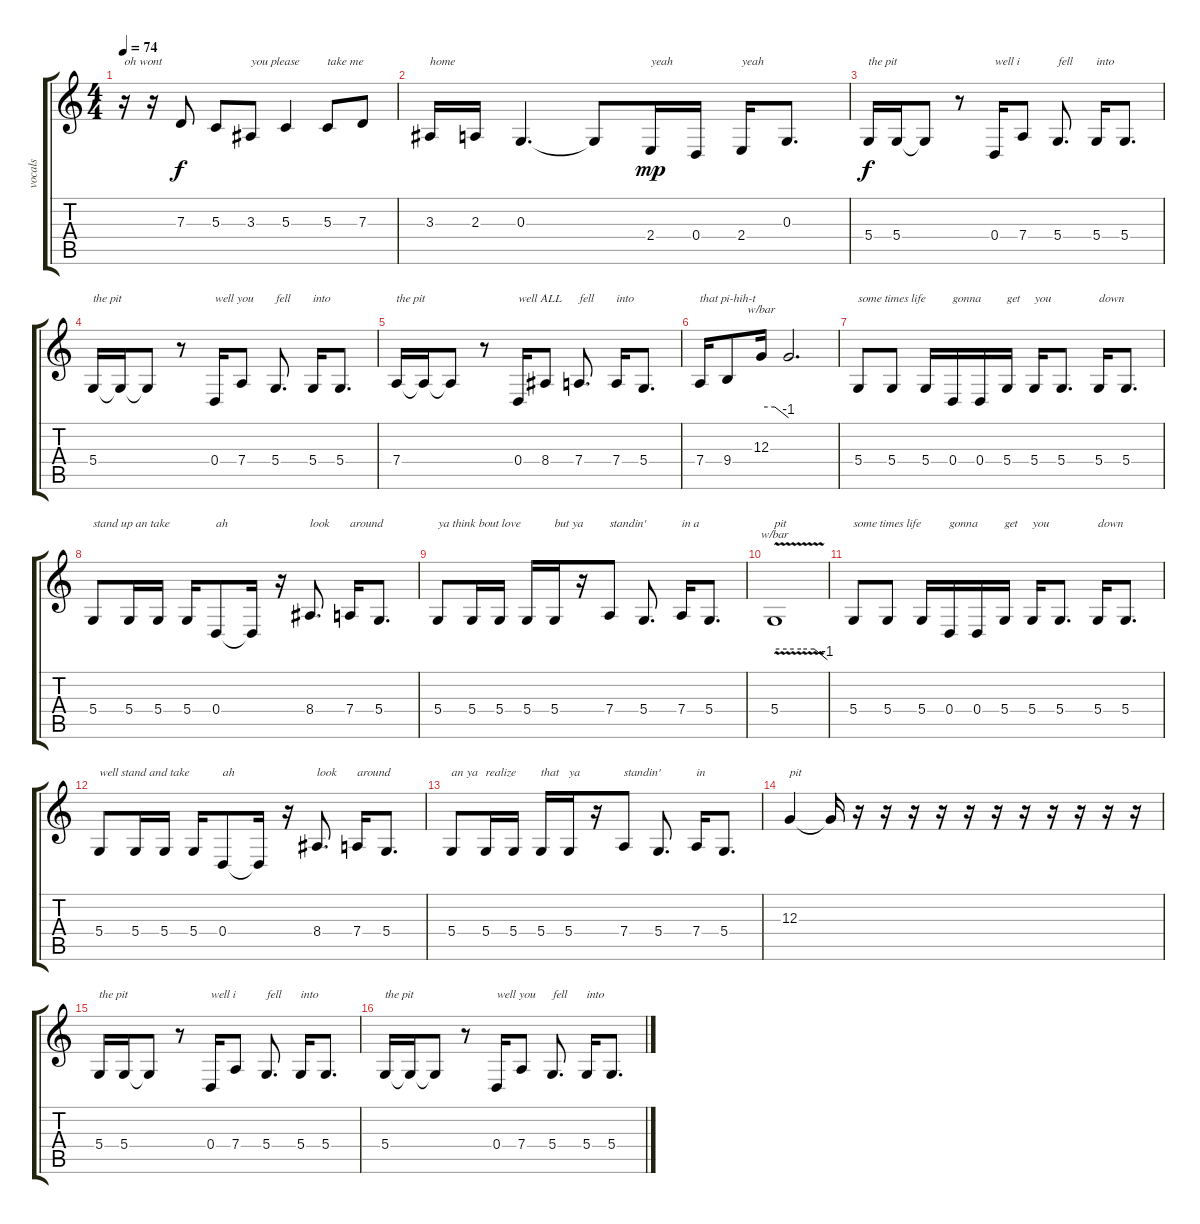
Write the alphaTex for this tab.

\track ("vocals" "vocals") {instrument tenorsax}
\staff {score tabs}
\tuning (E4 B3 G3 D3 A2 E2) {hide}
\ts (4 4)
\tempo 74
\clef g2
\ks c
r.16{txt "oh wont" dy f} r.16 7.3.8 5.3.8 3.3.8{txt "you please "} 5.3.4 5.3.8{txt "take me"} 7.3.8 |
3.3.16{txt "home"} 2.3.16 0.3.4{d} 0.3{t}.8 2.4.16{txt "yeah" dy mp} 0.4.16 2.4.16{txt "yeah"} 0.3.8{d} |
5.4.16{txt "the pit" dy f} 5.4.16 5.4{t}.8 r.8 0.4.16{txt "well i"} 7.4.8 5.4.8{d txt "fell"} 5.4.16{txt "into"} 5.4.8{d} |
5.4.16{txt "the pit"} 5.4{t}.16 5.4{t}.8 r.8 0.4.16{txt "well you"} 7.4.8 5.4.8{d txt "fell"} 5.4.16{txt "into"} 5.4.8{d} |
7.4.16{txt "the pit"} 7.4{t}.16 7.4{t}.8 r.8 0.4.16{txt "well ALL"} 8.4.8 7.4.8{d txt "fell"} 7.4.16{txt "into"} 5.4.8{d} |
7.4.16{txt "that pi-hih-t"} 9.4.8 12.3.16{tbe (custom default 0 0 30 0 60 -4)} 12.3{t}.2{d} |
5.4.8{txt "some times life"} 5.4.8 5.4.16 0.4.16{txt "gonna"} 0.4.16 5.4.16{txt "get"} 5.4.16{txt "you"} 5.4.8{d} 5.4.16{txt "down"} 5.4.8{d} |
5.4.8{txt "stand up an take "} 5.4.16 5.4.16 5.4.16 0.4.8{txt "ah"} 0.4{t}.16 r.16 8.4.8{d txt "look "} 7.4.16{txt "around"} 5.4.8{d} |
5.4.8{txt "ya think bout love"} 5.4.16 5.4.16 5.4.16 5.4.16{txt "but ya"} r.16 7.4.8{txt "standin' "} 5.4.8{d} 7.4.16{txt "in a"} 5.4.8{d} |
5.4{v}.1{tbe (custom default 0 0 30 0 45 0 60 -4) txt "pit"} |
5.4.8{txt "some times life"} 5.4.8 5.4.16 0.4.16{txt "gonna"} 0.4.16 5.4.16{txt "get"} 5.4.16{txt "you"} 5.4.8{d} 5.4.16{txt "down"} 5.4.8{d} |
5.4.8{txt "well stand and take"} 5.4.16 5.4.16 5.4.16 0.4.8{txt "ah"} 0.4{t}.16 r.16 8.4.8{d txt "look "} 7.4.16{txt "around"} 5.4.8{d} |
5.4.8{txt "an ya"} 5.4.16{txt "realize"} 5.4.16 5.4.16{txt "that"} 5.4.16{txt "ya"} r.16 7.4.8{txt "standin' "} 5.4.8{d} 7.4.16{txt "in"} 5.4.8{d} |
12.3.4{txt "pit"} 12.3{t}.16 r.16 r.16 r.16 r.16 r.16 r.16 r.16 r.16 r.16 r.16 r.16 |
5.4.16{txt "the pit"} 5.4.16 5.4{t}.8 r.8 0.4.16{txt "well i"} 7.4.8 5.4.8{d txt "fell"} 5.4.16{txt "into"} 5.4.8{d} |
5.4.16{txt "the pit"} 5.4{t}.16 5.4{t}.8 r.8 0.4.16{txt "well you"} 7.4.8 5.4.8{d txt "fell"} 5.4.16{txt "into"} 5.4.8{d}
